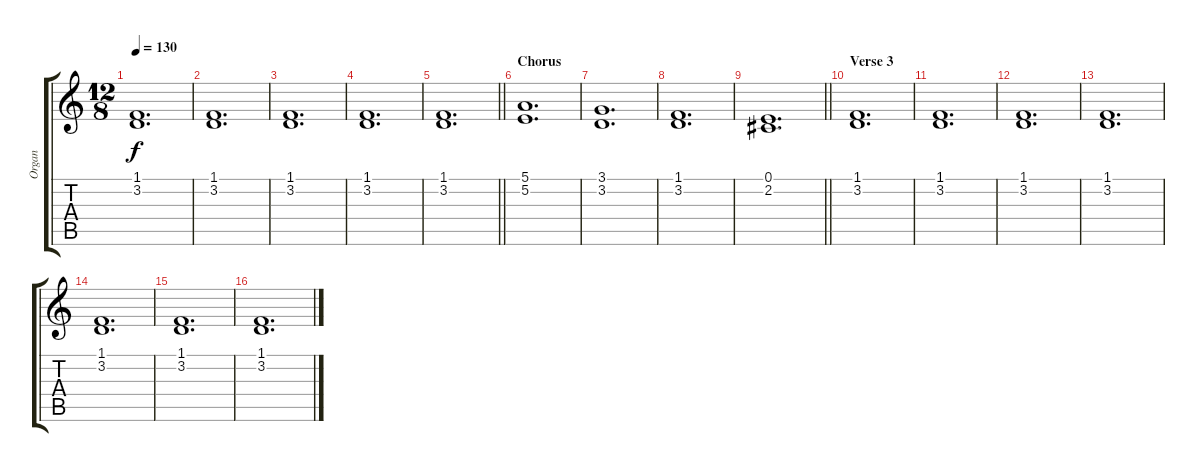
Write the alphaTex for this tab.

\track ("Organ" "Organ") {instrument drawbarorgan}
\staff {score tabs}
\tuning (E4 B3 G3 D3 A2 E2) {hide}
\ts (12 8)
\tempo 130
\clef g2
\ks c
(1.1 3.2).1{d dy f} |
(1.1 3.2).1{d} |
(1.1 3.2).1{d} |
(1.1 3.2).1{d} |
\barLineRight lightlight
(1.1 3.2).1{d} |
\section ("" "Chorus")
(5.1 5.2).1{d} |
(3.1 3.2).1{d} |
(1.1 3.2).1{d} |
\barLineRight lightlight
(0.1 2.2).1{d} |
\section ("" "Verse 3")
(1.1 3.2).1{d} |
(1.1 3.2).1{d} |
(1.1 3.2).1{d} |
(1.1 3.2).1{d} |
(1.1 3.2).1{d} |
(1.1 3.2).1{d} |
(1.1 3.2).1{d}
